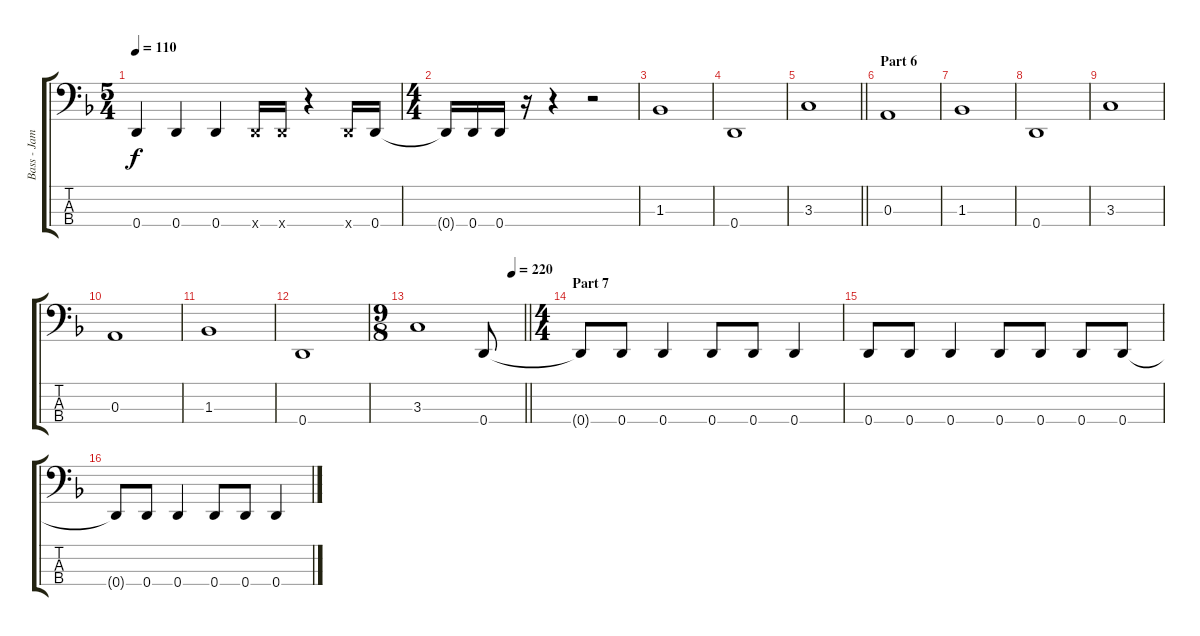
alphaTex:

\track ("Bass - James Johnston" "Bass - Jam") {instrument electricbassfinger}
\staff {score tabs}
\tuning (G2 D2 A1 D1) {hide}
\ts (5 4)
\tempo 110
\clef f4
\ks dminor
0.4.4{dy f} 0.4.4 0.4.4 0.4{x}.16 0.4{x}.16 r.4 0.4{x}.16 0.4.16 |
\ts (4 4)
0.4{t}.16 0.4.16 0.4.16 r.16 r.4 r.2 |
1.3.1 |
0.4.1 |
\barLineRight lightlight
3.3.1 |
\section ("" "Part 6")
0.3.1 |
1.3.1 |
0.4.1 |
3.3.1 |
0.3.1 |
1.3.1 |
0.4.1 |
\ts (9 8)
\tempo (220 0.8888888888888888)
\barLineRight lightlight
3.3.1 0.4.8 |
\ts (4 4)
\section ("" "Part 7")
0.4{t}.8 0.4.8 0.4.4 0.4.8 0.4.8 0.4.4 |
0.4.8 0.4.8 0.4.4 0.4.8 0.4.8 0.4.8 0.4.8 |
0.4{t}.8 0.4.8 0.4.4 0.4.8 0.4.8 0.4.4
